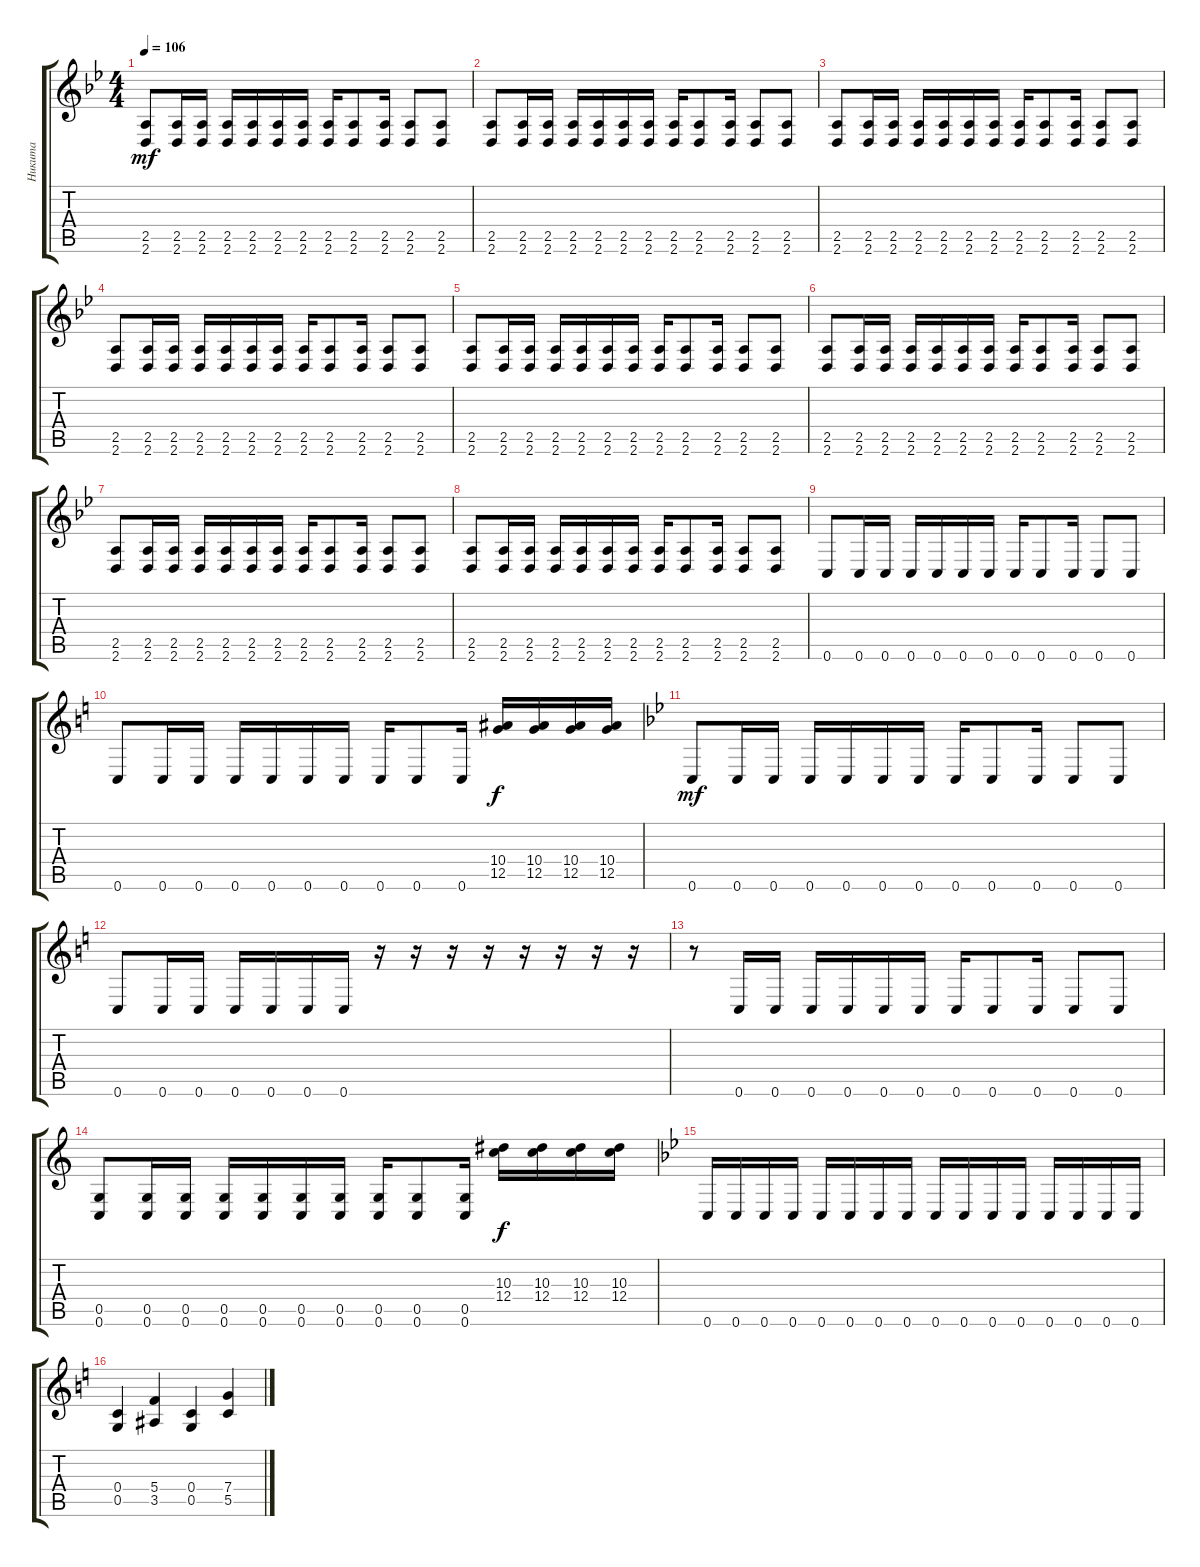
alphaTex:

\track ("Никита" "Никита") {instrument distortionguitar}
\staff {score tabs}
\tuning (D4 A3 F3 C3 G2 C2) {hide}
\ts (4 4)
\tempo 106
\clef g2
\ks bb
(2.5 2.6).8{dy mf instrument distortionguitar} (2.5 2.6).16 (2.5 2.6).16 (2.5 2.6).16 (2.5 2.6).16 (2.5 2.6).16 (2.5 2.6).16 (2.5 2.6).16 (2.5 2.6).8 (2.5 2.6).16 (2.5 2.6).8 (2.5 2.6).8 |
(2.5 2.6).8 (2.5 2.6).16 (2.5 2.6).16 (2.5 2.6).16 (2.5 2.6).16 (2.5 2.6).16 (2.5 2.6).16 (2.5 2.6).16 (2.5 2.6).8 (2.5 2.6).16 (2.5 2.6).8 (2.5 2.6).8 |
(2.5 2.6).8 (2.5 2.6).16 (2.5 2.6).16 (2.5 2.6).16 (2.5 2.6).16 (2.5 2.6).16 (2.5 2.6).16 (2.5 2.6).16 (2.5 2.6).8 (2.5 2.6).16 (2.5 2.6).8 (2.5 2.6).8 |
(2.5 2.6).8 (2.5 2.6).16 (2.5 2.6).16 (2.5 2.6).16 (2.5 2.6).16 (2.5 2.6).16 (2.5 2.6).16 (2.5 2.6).16 (2.5 2.6).8 (2.5 2.6).16 (2.5 2.6).8 (2.5 2.6).8 |
(2.5 2.6).8 (2.5 2.6).16 (2.5 2.6).16 (2.5 2.6).16 (2.5 2.6).16 (2.5 2.6).16 (2.5 2.6).16 (2.5 2.6).16 (2.5 2.6).8 (2.5 2.6).16 (2.5 2.6).8 (2.5 2.6).8 |
(2.5 2.6).8 (2.5 2.6).16 (2.5 2.6).16 (2.5 2.6).16 (2.5 2.6).16 (2.5 2.6).16 (2.5 2.6).16 (2.5 2.6).16 (2.5 2.6).8 (2.5 2.6).16 (2.5 2.6).8 (2.5 2.6).8 |
(2.5 2.6).8 (2.5 2.6).16 (2.5 2.6).16 (2.5 2.6).16 (2.5 2.6).16 (2.5 2.6).16 (2.5 2.6).16 (2.5 2.6).16 (2.5 2.6).8 (2.5 2.6).16 (2.5 2.6).8 (2.5 2.6).8 |
(2.5 2.6).8 (2.5 2.6).16 (2.5 2.6).16 (2.5 2.6).16 (2.5 2.6).16 (2.5 2.6).16 (2.5 2.6).16 (2.5 2.6).16 (2.5 2.6).8 (2.5 2.6).16 (2.5 2.6).8 (2.5 2.6).8 |
0.6.8 0.6.16 0.6.16 0.6.16 0.6.16 0.6.16 0.6.16 0.6.16 0.6.8 0.6.16 0.6.8 0.6.8 |
\ks c
0.6.8 0.6.16 0.6.16 0.6.16 0.6.16 0.6.16 0.6.16 0.6.16 0.6.8 0.6.16 (10.4 12.5).16{dy f} (10.4 12.5).16 (10.4 12.5).16 (10.4 12.5).16 |
\ks bb
0.6.8{dy mf} 0.6.16 0.6.16 0.6.16 0.6.16 0.6.16 0.6.16 0.6.16 0.6.8 0.6.16 0.6.8 0.6.8 |
\ks c
0.6.8 0.6.16 0.6.16 0.6.16 0.6.16 0.6.16 0.6.16 r.16 r.16 r.16 r.16 r.16 r.16 r.16 r.16 |
r.8 0.6.16 0.6.16 0.6.16 0.6.16 0.6.16 0.6.16 0.6.16 0.6.8 0.6.16 0.6.8 0.6.8 |
(0.5 0.6).8 (0.5 0.6).16 (0.5 0.6).16 (0.5 0.6).16 (0.5 0.6).16 (0.5 0.6).16 (0.5 0.6).16 (0.5 0.6).16 (0.5 0.6).8 (0.5 0.6).16 (10.3 12.4).16{dy f} (10.3 12.4).16 (10.3 12.4).16 (10.3 12.4).16 |
\ks bb
0.6.16 0.6.16 0.6.16 0.6.16 0.6.16 0.6.16 0.6.16 0.6.16 0.6.16 0.6.16 0.6.16 0.6.16 0.6.16 0.6.16 0.6.16 0.6.16 |
\ks c
(0.4 0.5).4{balance 8} (5.4 3.5).4 (0.4 0.5).4 (7.4 5.5).4
